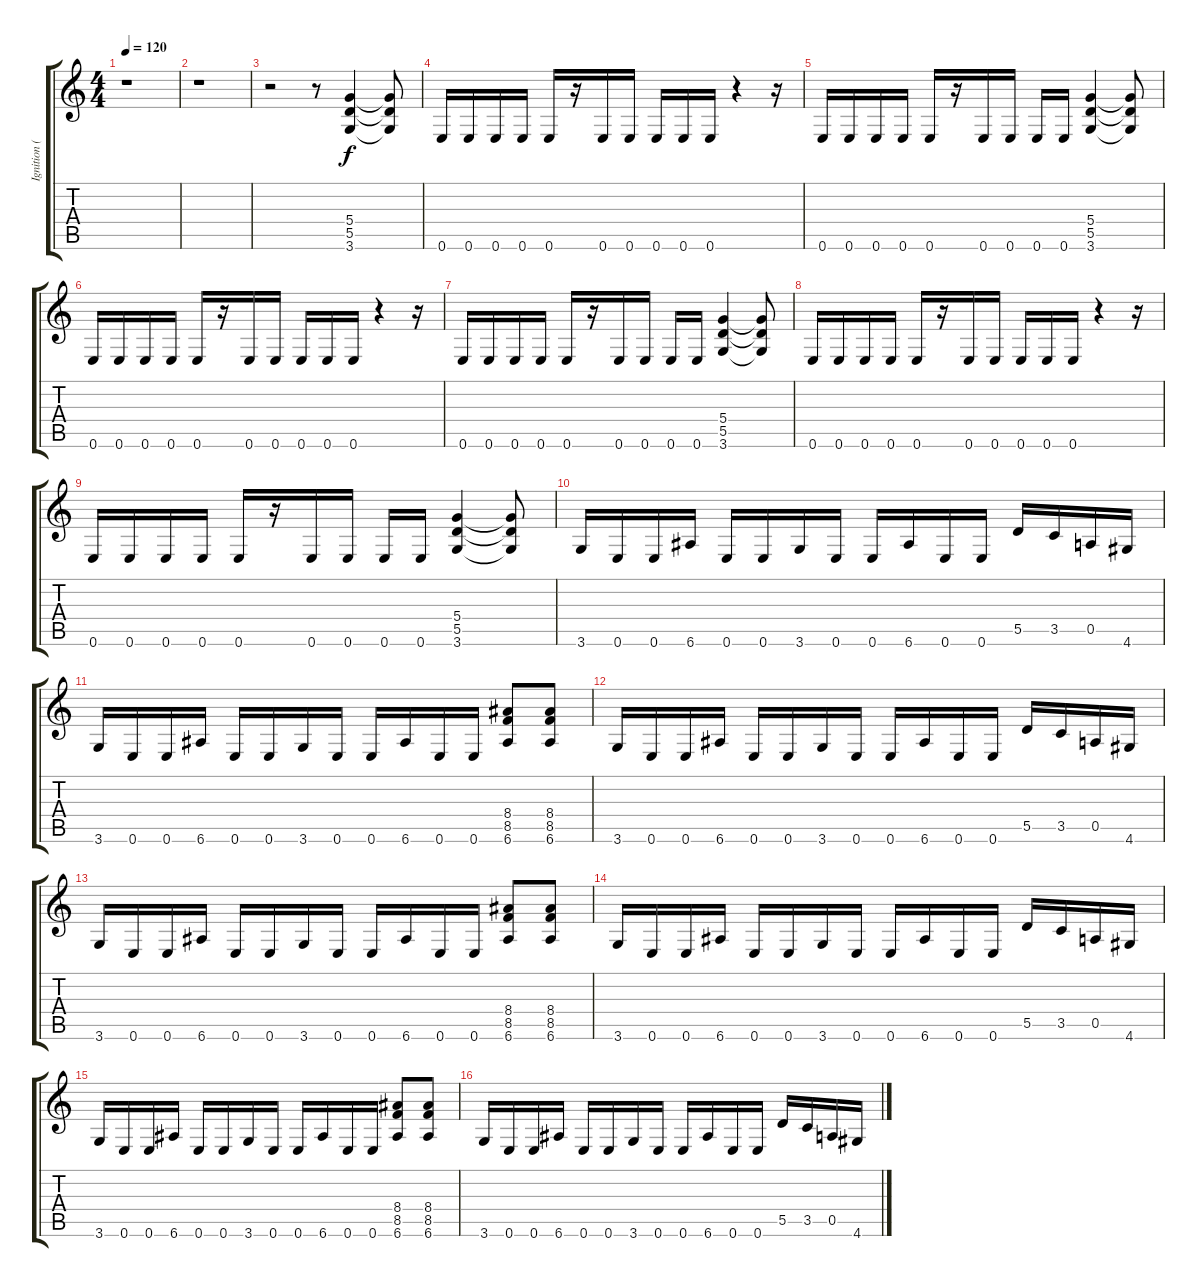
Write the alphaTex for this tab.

\track ("Ignition (main lead)" "Ignition (") {instrument distortionguitar}
\staff {score tabs}
\tuning (E4 B3 G3 D3 A2 E2) {hide}
\ts (4 4)
\tempo 120
\clef g2
\ks c
r.1{dy f instrument distortionguitar} |
r.1 |
r.2 r.8 (5.4 5.5 3.6).4 (5.4{t} 5.5{t} 3.6{t}).8 |
0.6.16 0.6.16 0.6.16 0.6.16 0.6.16 r.16 0.6.16 0.6.16 0.6.16 0.6.16 0.6.16 r.4 r.16 |
0.6.16 0.6.16 0.6.16 0.6.16 0.6.16 r.16 0.6.16 0.6.16 0.6.16 0.6.16 (5.4 5.5 3.6).4 (5.4{t} 5.5{t} 3.6{t}).8 |
0.6.16 0.6.16 0.6.16 0.6.16 0.6.16 r.16 0.6.16 0.6.16 0.6.16 0.6.16 0.6.16 r.4 r.16 |
0.6.16 0.6.16 0.6.16 0.6.16 0.6.16 r.16 0.6.16 0.6.16 0.6.16 0.6.16 (5.4 5.5 3.6).4 (5.4{t} 5.5{t} 3.6{t}).8 |
0.6.16 0.6.16 0.6.16 0.6.16 0.6.16 r.16 0.6.16 0.6.16 0.6.16 0.6.16 0.6.16 r.4 r.16 |
0.6.16 0.6.16 0.6.16 0.6.16 0.6.16 r.16 0.6.16 0.6.16 0.6.16 0.6.16 (5.4 5.5 3.6).4 (5.4{t} 5.5{t} 3.6{t}).8 |
3.6.16 0.6.16 0.6.16 6.6.16 0.6.16 0.6.16 3.6.16 0.6.16 0.6.16 6.6.16 0.6.16 0.6.16 5.5.16 3.5.16 0.5.16 4.6.16 |
3.6.16 0.6.16 0.6.16 6.6.16 0.6.16 0.6.16 3.6.16 0.6.16 0.6.16 6.6.16 0.6.16 0.6.16 (8.4 8.5 6.6).8 (8.4 8.5 6.6).8 |
3.6.16 0.6.16 0.6.16 6.6.16 0.6.16 0.6.16 3.6.16 0.6.16 0.6.16 6.6.16 0.6.16 0.6.16 5.5.16 3.5.16 0.5.16 4.6.16 |
3.6.16 0.6.16 0.6.16 6.6.16 0.6.16 0.6.16 3.6.16 0.6.16 0.6.16 6.6.16 0.6.16 0.6.16 (8.4 8.5 6.6).8 (8.4 8.5 6.6).8 |
3.6.16 0.6.16 0.6.16 6.6.16 0.6.16 0.6.16 3.6.16 0.6.16 0.6.16 6.6.16 0.6.16 0.6.16 5.5.16 3.5.16 0.5.16 4.6.16 |
3.6.16 0.6.16 0.6.16 6.6.16 0.6.16 0.6.16 3.6.16 0.6.16 0.6.16 6.6.16 0.6.16 0.6.16 (8.4 8.5 6.6).8 (8.4 8.5 6.6).8 |
3.6.16 0.6.16 0.6.16 6.6.16 0.6.16 0.6.16 3.6.16 0.6.16 0.6.16 6.6.16 0.6.16 0.6.16 5.5.16 3.5.16 0.5.16 4.6.16
